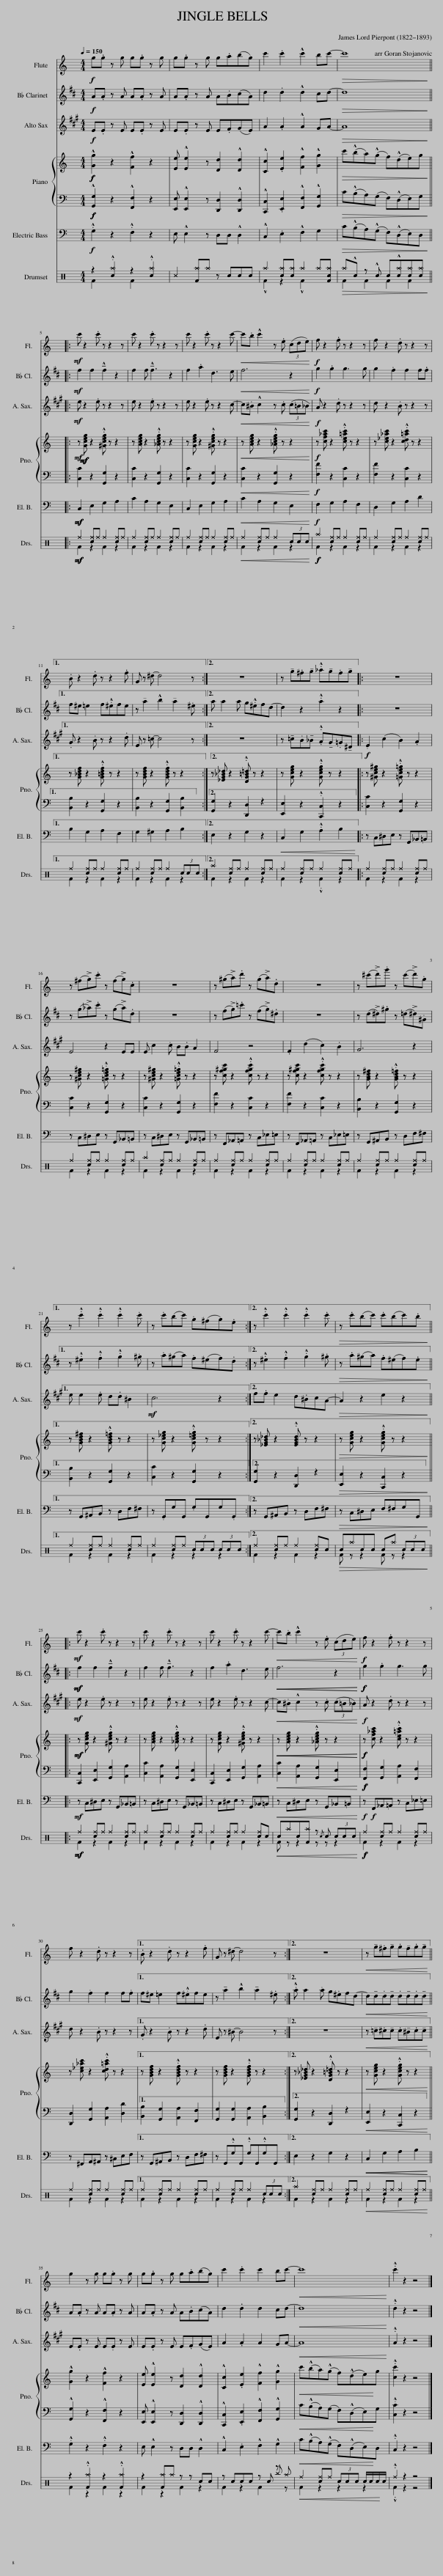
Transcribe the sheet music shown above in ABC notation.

X:1
%%score 1 2 3 { 4 | 5 } 6 ( 7 8 )
L:1/8
Q:1/4=150
M:4/4
I:linebreak $
K:C
V:1 treble
V:2 treble transpose=-2
V:3 treble transpose=-9
V:4 treble
V:5 bass
V:6 bass transpose=-12
V:7 perc
K:none
V:8 perc
K:none
V:1
!f! g.g z g g.g z g | g.g z g g.a(bg) | c'2 .c'2 !^!c'2 bc'- |!>(! c'8!>)! |:$!mf! c' z2 .c' z z2 z | %5
 c' z2 .c' z z2 z | c' z2 .c' z z2 c'- |!<(! c'.b !^!c'2 z .e (3(cde)!<)! |!f! f z2 .f z z2 z | f z2 .d z z2 z |1$ %10
 .B z2 .d z z2 .f | G z ^d- d4 z :|2 z8 | z !tenuto!g.^f!tenuto!g ._a!tenuto!g.f!tenuto!g |: z8 |$ %15
 z (^f!>!g).c' z (f!>!g).c | z8 | z (^g!>!a).d' z (g!>!a).d | z8 | z (^c'!>!d').g' z (c'!>!d').g |1$ %20
 z .c'2 .c'2 .c'2 .c' | z .c'(bc') .g(^fg).e :| z .c'2 .c'2 .c'2 .c' |!>(! z .c'(bc') .c'(bc').b!>)! |:$!mf! c' z2 .c' z z2 z | %25
 c' z2 .c' z z2 z | c' z2 .c' z z2 c'- |!<(! c'.b !^!c'2 z .e (3(cde)!<)! |!f! f z2 .f z z2 z |$ f z2 .d z z2 z |1 %30
 .B z2 .d z z2 .f | G z ^d- d4 z :|2 z8 |!<(! z !tenuto!g.^f!tenuto!g .g!tenuto!f.g!tenuto!g!<)! ||$ g2 z g g.g z g | %35
 g.g z g g.a(bg) | c'2 .c'2 c'2 bc'- |!<(! c'8!<)! | .c'2 z2 z4 |] %39
V:2
[K:D]!f! A.A z A A.A z A | A.A z A A.B(cA) | d2 .d2 !^!d2 cd- |!>(! d8!>)! |:$!mf! f2 f2 f2 z2 | %5
 f2 f f3 z2 | f2 .a2 d3 e |!<(! f6 z2!<)! |!f! g2 .g2 g3 g | g2 .f2 f2 f.f |1$ %10
 f^e =e2 f.^efe | z !tenuto!a2 !^!b2 !tenuto!a2 .^e :|2 a a2 a g.^efd- | d2 z2 .a2 z2 |: z8 |$ %15
 z (g!>!_a).c' z (g!>!a).d | z8 | z (f!>!g).=c' z (f!>!g).^d | z8 | z (d!>!^d).^g z (=d!>!^d).^G |1$ %20
 z .^e2 .f2 .g2 .^g | z .a(^ga) .f(^ef).d :| z .^e2 .f2 .g2 .^g |!>(! z .a(^ga) .f(^ef).e!>)! |:$!mf!!mf! f2 f2 f2 z2 | %25
 f2 f f3 z2 | f2 .a2 d3 e |!<(!!<(! f6 z2!<)!!<)! |!f!!f! g2 .g2 g3 g |$ g2 .f2 f2 f.f |1 %30
 f^e =e2 f.^efe | z !tenuto!a2 !^!b2 !tenuto!a2 .^e :|2 .!^!a a2 .a g.^efd- |!<(! d!tenuto!d.d!tenuto!d .d!tenuto!d.d!tenuto!d!<)! ||$ A.A z A A.A z A | %35
 A.A z A A.B(cA) | d2 .d2 d2 cd- |!<(! d8!<)! | .d2 z2 z4 |] %39
V:3
[K:A]!f! E.E z E E.E z E | E.E z E E.F(GE) | A2 .A2 !^!A2 GA- |!>(! A8!>)! |:$!mf! e z2 .e z z2 z | %5
 e z2 .e z z2 z | e z2 .e z z2 c- |!<(! c.^B !^!c2 z .c (3(c=B)_B!<)! |!f! A z2 .d z z2 z | d z2 .B z z2 z |1$ %10
 .G z2 .B z z2 .d | E z =c- c4 z :|2 z8 | z !tenuto!=c.B!tenuto!_B .A!tenuto!G.=G!tenuto!^D |:!f! .E2 (c2 B2) .A2 |$ %15
 E4 z2 EE | E c2 .c B.B A2 | F4 z4 | .F2 (d2 c2) .B2 | G6 z2 |1$ %20
 e e2 .e d.d ^B2 |!mf! c6 z2 :| f.f e2 d.^BcA- |!>(! A2 z2 e2 z2!>)! |:$!mf! e z2 .e z z2 z | %25
 e z2 .e z z2 z | e z2 .e z z2 c- |!<(! c.^B !^!c2 z .c (3(c=B)_B!<)! |!f! A z2 .d z z2 z |$ d z2 .B z z2 z |1 %30
 .G z2 .B z z2 .d | E z ^B- B4 z :|2 z8 |!<(! z !tenuto!=c.^c!tenuto!c .c!tenuto!^B.c!tenuto!c!<)! ||$ E.E z E E.E z E | %35
 E.E z E E.F(GE) | A2 .A2 A2 GA- |!<(! A8!<)! | .A2 z2 z4 |] %39
V:4
!f!!f! !^![Gg]2 z2 !^![Ff]2 z2 | [Ee] !^![Ee]2 z [Dd]2 !^![Dd]2 | !^![Cc]2 .[Ee]2 !^![Ff]2 !^![Gg]2 |!>(! c'(!^!ba)(!^!g f)(!^!de)g!>)! |:$!mf! z!mf!!mf!!mf! [Gceg] z2 .[^Gceg] z z2 | %5
 z [Aceg] z2 .[_Aceg] z z2 | z [Gceg] z2 .[^Gceg] z z2 |!<(! z [Aceg] z2 .[_Aceg] z z2!<)! |!f! z [cf_ac'] z2 .[ce=ac'] z z2 | z [c_e_ac'] z2 .[cd=ac'] z z2 |1$ %10
 z [G_Bdf] z2 .[G=Bdf] z z2 | z [GBdf] z2 .[GBdf] z z2 :|2 z [_EG_B_d] z2 .[DG=B=d] z z2 | z [Gceg] z2 .[Gceg] z z2 |: z [^Gce^g] z2 .[=Gce=g] z z2 |$ %15
 z [^Gce^g] z2 .[=Gce=g] z z2 | z [^Gce^g] z2 .[=Gce=g] z z2 | z [cf^gc'] z2 .[cfgc'] z z2 | z [cf^gc'] z2 .[cfgc'] z z2 | z [GBd^f] z2 .[GBd=f] z z2 |1$ %20
 z [GBd^f] z2 .[GBd=f] z z2 | z [Gc_eg] z2 .[Gc=eg] z z2 :| z [_EG_B_d] z2 .[EGBd] z z2 |!>(! z [Gceg] z2 .[Gceg] z z2!>)! |:$!mf!!mf! z [Gceg] z2 .[^Gceg] z z2 | %25
 z [Aceg] z2 .[_Aceg] z z2 | z [Gceg] z2 .[^Gceg] z z2 |!<(!!<(! z [Aceg] z2 .[_Aceg] z z2!<)!!<)! |!f!!f! z [cf_ac'] z2 .[ce=ac'] z z2 |$ z [c_e_ac'] z2 .[cd=ac'] z z2 |1 %30
 z [GBdf] z2 .[GBdf] z z2 | z [GBdf] z2 .[GBdf] z z2 :|2 z [_EG_B_d] z2 .[DG=B=d] z z2 |!<(! z [Gceg] z2 .[Gceg] z z2!<)! ||$ !^![Gg]2 z2 !^![Ff]2 z2 | %35
 [Ee] !^![Ee]2 z [Dd]2 !^![Dd]2 | !^![Cc]2 .[Ee]2 !^![Ff]2 !^![Gg]2 |!<(! c'(!^!ba)(!^!g f)(!^!de)!<)!g | .[cc']2 z2 z4 |] %39
V:5
!f!!f! !^![G,,G,]2 z2 !^![F,,F,]2 z2 | [E,,E,] !^![E,,E,]2 z [D,,D,]2 !^![D,,D,]2 | !^![C,,C,]2 .[E,,E,]2 !^![F,,F,]2 !^![G,,G,]2 |!>(! C(!^!B,A,)(G, F,)(!^!D,E,)G,!>)! |:$ [C,C]2 z2 [G,,G,]2 z2 | %5
 [C,C]2 z2 [G,,G,]2 z2 | [C,C]2 z2 [G,,G,]2 z2 |!<(! [C,C]2 z2 [G,,G,]2 z2!<)! |!f! [F,F]2 z2 [C,C]2 z2 | [F,F]2 z2 [C,C]2 z2 |1$ %10
 [B,,B,]2 z2 [G,,G,]2 z2 | [B,,B,]2 z2 [G,,G,]2 [B,,B,]2 :|2 [G,,G,]2 z2 [D,,D,]2 z2 | [E,,E,]2 z2 .[C,,C,]2 z2 |: [C,C]2 z2 [G,,G,]2 z2 |$ %15
 [C,C]2 z2 [G,,G,]2 z2 | [C,C]2 z2 [G,,G,]2 z2 | [F,F]2 z2 [C,C]2 z2 | [F,F]2 z2 [C,C]2 z2 | [B,,B,]2 z2 [G,,G,]2 z2 |1$ %20
 [B,,B,]2 z2 [G,,G,]2 z2 | [C,C]2 z2 [G,,G,]2 z2 :| [G,,G,]2 z2 [D,,D,]2 z2 |!>(! [E,,E,]2 z2 [C,,C,]2 z2!>)! |:$ [C,,C,]2 [E,,E,]2 [G,,G,]2 [A,,A,]2 | %25
 [C,C]2 [A,,A,]2 [G,,G,]2 [E,,E,]2 | [C,,C,]2 [E,,E,]2 [G,,G,]2 [A,,A,]2 |!<(! [C,C]2 [A,,A,]2 [G,,G,]2 [E,,E,]2!<)! |!f!!f! [F,,F,]2 [G,,G,]2 [A,,A,]2 [F,,F,]2 |$ [D,,D,]2 [G,,G,]2 [A,,A,]2 [D,D]2 |1 %30
 [B,,B,]2 [G,,G,]2 [A,,A,]2 [F,,F,]2 | [G,,G,]2 [G,,G,]2 [A,,A,]2 [B,,B,]2 :|2 [G,,G,]2 z2 [D,,D,]2 z2 |!<(! [E,,E,]2 z2 [C,,C,]2 z2!<)! ||$ !^![G,,G,]2 z2 !^![F,,F,]2 z2 | %35
 [E,,E,] !^![E,,E,]2 z [D,,D,]2 !^![D,,D,]2 | !^![C,,C,]2 .[E,,E,]2 !^![F,,F,]2 !^![G,,G,]2 |!<(! C(!^!B,A,)(G, F,)(!^!D,E,)!<)!G, | .[C,C]2 z2 z4 |] %39
V:6
!f! .G,2 z2 .F,2 z2 | E, !^!E,2 z D,D, !^!D,2 | !^!C,2 .E,2 !^!F,2 G,2 |!>(! C(!^!B,A,)(!^!G, F,)(!^!D,E,)D,!>)! |:$!mf!!mf! C,2 E,2 G,2 A,2 | %5
 C2 A,2 G,2 E,2 | C,2 E,2 G,2 A,2 |!<(! C2 A,2 G,2 E,2!<)! |!f! F,2 G,2 A,2 F,2 | D,2 G,2 A,2 D2 |1$ %10
 B,2 G,2 A,2 F,2 | G,2 ^G,2 A,2 B,2 :|2 E,2 z2 G,2 z2 |!<(! C,2 G,2 .A,2 B,2!<)! |: z C,^D,E, z G,,_B,,=B,, |$ %15
 z C,^D,E, z G,,_B,,=B,, | z C,^D,E, z G,,_B,,=B,, | z F,,_A,,=A,, z C,_E,=E, | z F,,_A,,=A,, z C,_E,=E, | z G,,^A,,B,, z D,F,^F, |1$ %20
 z G,,^A,,B,, z D,F,^F, | z .G,,G,G,, .G,G,,G,.G,, :| z G,,^A,,B,, z D,F,^F, |!>(! z C,^D,E, F,^F,G,G,,!>)! |:$!mf! z C,^D,E, z G,,_B,,=B,, | %25
 z C,^D,E, z G,,_B,,=B,, | z C,^D,E, z G,,_B,,=B,, |!<(! z C,^D,E, z G,,_B,,=B,,!<)! |!f! z!f! F,,_A,,=A,, z C,_E,=E, |$ z ^F,,A,,^A,, z ^C,E,F, |1 %30
 z G,,^A,,B,, z D,F,^F, | z G,,.G,G,, .G,G,,.G,G,, :|2 E,2 z2 G,2 z2 |!<(!!<(! C,2 G,2 A,2 B,2!<)!!<)! ||$ .G,2 z2 .F,2 z2 | %35
 E, !^!E,2 z D,D, !^!D,2 | !^!C,2 .E,2 !^!F,2 !^!G,2 |!<(! C(!^!B,A,)(!^!G, F,)(!^!D,E,)!<)!D, | .C,2 z2 z4 |] %39
V:7
 z2 .^a2 z2 .^a2 | ^c2 [F^a]^a z ccc | ^a2 [c^a][c^a] ^a2 ^a[Fc^a] |!>(! ^a!^!c z !^!c c!^![c^a][c^a][c^a]!>)! |:$!mf!!mf! ^f2 [c^f]^f ^f2 [c^f]^f | %5
 ^f2 [c^f]^f ^f2 [c^f]^f | ^f2 [c^f]^f ^f2 [c^f]^f |!<(! ^f2 [c^f]^f ^f2 (3ccc!<)! |!f!!f! ^a2 [c^f]^f ^f2 [c^f]^f | ^f2 [c^f]^f ^f2 [c^f]^f |1$ %10
 ^f2 [c^f]^f ^f2 [c^f]^f | ^f2 [c^f]^f ^f2 (3ccc :|2 ^a2 [c^f]^f ^f2 [c^f]^f | ^f2 [c^f]^f ^f2 [c^f]^f |: ^f2 [c^f]^f ^f2 [c^f]^f |$ %15
 ^f2 [c^f]^f ^f2 [c^f]^f | ^a2 [c^f]^f ^f2 [c^f]^f | ^f2 [c^f]^f ^f2 [c^f]^f | ^f2 [c^f]^f ^f2 [c^f]^f | ^f2 [c^f]^f ^f2 [c^f]^f |1$ %20
 ^f2 [c^f]^f ^f2 [c^f]^f | ^f2 [c^f]^f (3ccc (3ccc :| ^f2 [c^f]^f ^f2 [c^f]c |!>(! c^acc c^a (3ccc!>)! |:$!mf!!mf! ^f2 [c^f]^f ^f2 [c^f]^f | %25
 ^f2 [c^f]^f ^f2 [c^f]^f | ^f2 [c^f]^f ^f2 [c^f]c |!<(! c^ac[F^a] z{/c} c (3ccc!<)! |!f!!f! ^f2 [c^f]^f ^f2 [c^f]^f |$ ^f2 [c^f]^f ^f2 [c^f]^f |1 %30
 ^f2 [c^f]^f ^f2 [c^f]^f | ^f2 [c^f]^f ^f2 (3ccc :|2 ^a2 [c^f]^f ^f2 [c^f]^f |!<(! ^f2 [c^f]^f ^f2 [c^f]^f!<)! ||$ z2 .[F^a]2 z2 .[F^a]2 | %35
 z2 [F^a]^a z z cc | z ccc z c z ^a |!<(! ^f2 [c^f]^f (3ccc c/c/c/!<)!c/ | .^f2 z2 z4 |] %39
V:8
 F2 c2 F2 c2 | x8 | !^!F2 z2 !^!F2 x x | F2 F2 F2 F2 |:$ F2 z2 F2 z2 | %5
 F2 z2 F2 z2 | F2 z2 F2 z2 | F2 z2 F2 z2 | F2 z2 F2 z2 | F2 z2 F2 z2 |1$ %10
 F2 z2 F2 z2 | F2 z2 F2 z2 :|2 F2 z2 F2 z2 | F2 z2 .F2 z2 |: F2 z2 F2 z2 |$ %15
 F2 z2 F2 z2 | F2 z2 F2 z2 | F2 z2 F2 z2 | F2 z2 F2 z2 | F2 z2 F2 z2 |1$ %20
 F2 z2 F2 z2 | F2 z2 z2 z2 :| F2 z2 F2 z2 | F z z2 F z z2 |:$ F2 z2 F2 z2 | %25
 F2 z2 F2 z2 | F2 z2 F2 z2 | F z z2 z z z2 | F2 z2 F2 z2 |$ F2 z2 F2 z2 |1 %30
 F2 z2 F2 z2 | F2 z2 F2 z2 :|2 F2 z2 F2 z2 | F2 z2 F2 z2 ||$ F2 z2 F2 z2 | %35
 F2 z2 F2 z2 | F2 z2 F2 ^b z | F2 z2 z2 z2 | .F2 z2 z4 |] %39
